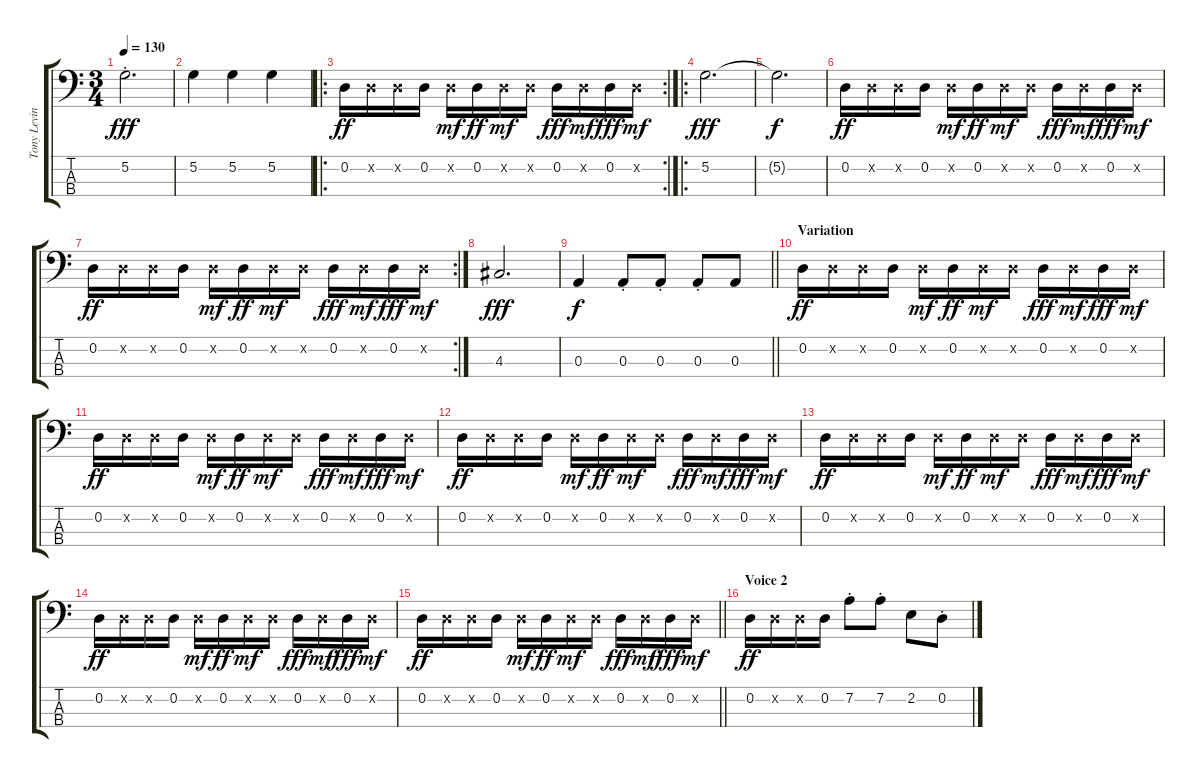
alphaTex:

\track ("Tony Levin (Stick - Low)" "Tony Levin") {instrument electricbassfinger}
\staff {score tabs}
\tuning (G2 D2 A1 E1) {hide}
\ts (3 4)
\tempo 130
\clef f4
\ks c
5.2{st}.2{d dy fff} |
5.2.4 5.2.4 5.2.4 |
\ro
\rc 2
0.2.16{dy ff} 0.2{x}.16 0.2{x}.16 0.2.16 0.2{x}.16{dy mf} 0.2.16{dy ff} 0.2{x}.16{dy mf} 0.2{x}.16 0.2.16{dy fff} 0.2{x}.16{dy mf} 0.2.16{dy fff} 0.2{x}.16{dy mf} |
\ro
5.2.2{d dy fff} |
5.2{t}.2{d dy f} |
0.2.16{dy ff} 0.2{x}.16 0.2{x}.16 0.2.16 0.2{x}.16{dy mf} 0.2.16{dy ff} 0.2{x}.16{dy mf} 0.2{x}.16 0.2.16{dy fff} 0.2{x}.16{dy mf} 0.2.16{dy fff} 0.2{x}.16{dy mf} |
\rc 2
0.2.16{dy ff} 0.2{x}.16 0.2{x}.16 0.2.16 0.2{x}.16{dy mf} 0.2.16{dy ff} 0.2{x}.16{dy mf} 0.2{x}.16 0.2.16{dy fff} 0.2{x}.16{dy mf} 0.2.16{dy fff} 0.2{x}.16{dy mf} |
4.3.2{d dy fff} |
\barLineRight lightlight
0.3.4{dy f} 0.3{st}.8 0.3{st}.8 0.3{st}.8 0.3.8 |
\section ("" "Variation")
0.2.16{dy ff} 0.2{x}.16 0.2{x}.16 0.2.16 0.2{x}.16{dy mf} 0.2.16{dy ff} 0.2{x}.16{dy mf} 0.2{x}.16 0.2.16{dy fff} 0.2{x}.16{dy mf} 0.2.16{dy fff} 0.2{x}.16{dy mf} |
0.2.16{dy ff} 0.2{x}.16 0.2{x}.16 0.2.16 0.2{x}.16{dy mf} 0.2.16{dy ff} 0.2{x}.16{dy mf} 0.2{x}.16 0.2.16{dy fff} 0.2{x}.16{dy mf} 0.2.16{dy fff} 0.2{x}.16{dy mf} |
0.2.16{dy ff} 0.2{x}.16 0.2{x}.16 0.2.16 0.2{x}.16{dy mf} 0.2.16{dy ff} 0.2{x}.16{dy mf} 0.2{x}.16 0.2.16{dy fff} 0.2{x}.16{dy mf} 0.2.16{dy fff} 0.2{x}.16{dy mf} |
0.2.16{dy ff} 0.2{x}.16 0.2{x}.16 0.2.16 0.2{x}.16{dy mf} 0.2.16{dy ff} 0.2{x}.16{dy mf} 0.2{x}.16 0.2.16{dy fff} 0.2{x}.16{dy mf} 0.2.16{dy fff} 0.2{x}.16{dy mf} |
0.2.16{dy ff} 0.2{x}.16 0.2{x}.16 0.2.16 0.2{x}.16{dy mf} 0.2.16{dy ff} 0.2{x}.16{dy mf} 0.2{x}.16 0.2.16{dy fff} 0.2{x}.16{dy mf} 0.2.16{dy fff} 0.2{x}.16{dy mf} |
\barLineRight lightlight
0.2.16{dy ff} 0.2{x}.16 0.2{x}.16 0.2.16 0.2{x}.16{dy mf} 0.2.16{dy ff} 0.2{x}.16{dy mf} 0.2{x}.16 0.2.16{dy fff} 0.2{x}.16{dy mf} 0.2.16{dy fff} 0.2{x}.16{dy mf} |
\section ("" "Voice 2")
0.2.16{dy ff} 0.2{x}.16 0.2{x}.16 0.2.16 7.2{st}.8 7.2{st}.8 2.2.8 0.2{st}.8
